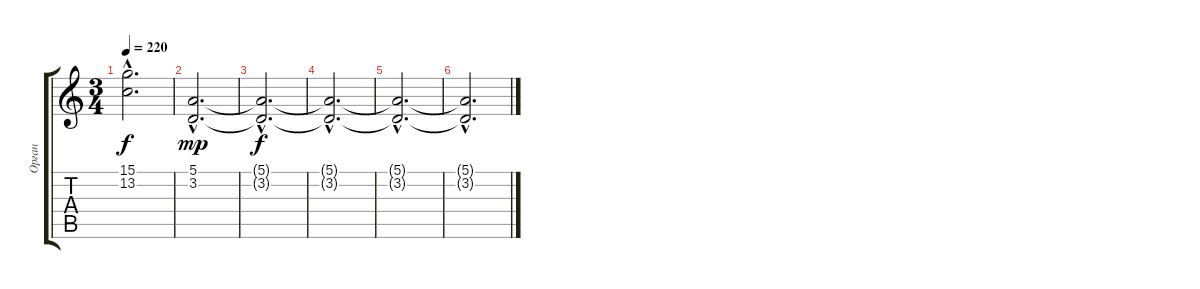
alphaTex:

\track ("Орган" "Орган") {instrument rockorgan}
\staff {score tabs}
\tuning (E4 B3 G3 D3 A2 E2) {hide}
\ts (3 4)
\tempo 220
\clef g2
\ks c
(15.1{hac t} 13.2{hac t}).2{d dy f} |
(5.1{hac} 3.2{hac}).2{d dy mp} |
(5.1{hac t} 3.2{hac t}).2{d dy f} |
(5.1{hac t} 3.2{hac t}).2{d} |
(5.1{hac t} 3.2{hac t}).2{d} |
(5.1{hac t} 3.2{hac t}).2{d}
